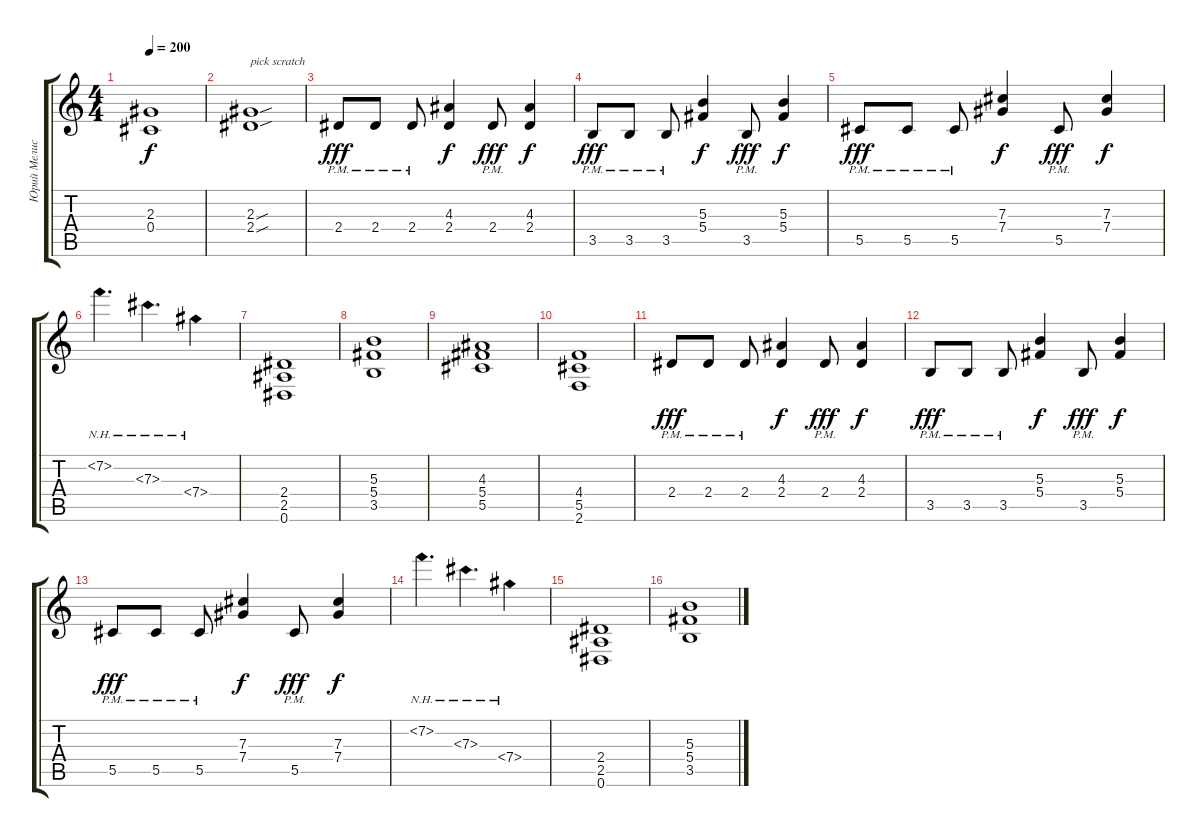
\track ("Юрий Мелисов" "Юрий Мелис") {instrument distortionguitar}
\staff {score tabs}
\tuning (Eb4 Bb3 Gb3 Db3 Ab2 Eb2) {hide}
\ts (4 4)
\tempo 200
\clef g2
\ks c
(2.3 0.4).1{dy f} |
(2.3{sou} 2.4{sou}).1{txt "pick scratch"} |
2.4{pm}.8{dy fff} 2.4{pm}.8 2.4{pm}.8 (4.3 2.4).4{dy f} 2.4{pm}.8{dy fff} (4.3 2.4).4{dy f} |
3.5{pm}.8{dy fff} 3.5{pm}.8 3.5{pm}.8 (5.3 5.4).4{dy f} 3.5{pm}.8{dy fff} (5.3 5.4).4{dy f} |
5.5{pm}.8{dy fff} 5.5{pm}.8 5.5{pm}.8 (7.3 7.4).4{dy f} 5.5{pm}.8{dy fff} (7.3 7.4).4{dy f} |
7.2{nh}.4{d} 7.3{nh}.4{d} 7.4{nh}.4 |
(2.4 2.5 0.6).1 |
(5.3 5.4 3.5).1 |
(4.3 5.4 5.5).1 |
(4.4 5.5 2.6).1 |
2.4{pm}.8{dy fff} 2.4{pm}.8 2.4{pm}.8 (4.3 2.4).4{dy f} 2.4{pm}.8{dy fff} (4.3 2.4).4{dy f} |
3.5{pm}.8{dy fff} 3.5{pm}.8 3.5{pm}.8 (5.3 5.4).4{dy f} 3.5{pm}.8{dy fff} (5.3 5.4).4{dy f} |
5.5{pm}.8{dy fff} 5.5{pm}.8 5.5{pm}.8 (7.3 7.4).4{dy f} 5.5{pm}.8{dy fff} (7.3 7.4).4{dy f} |
7.2{nh}.4{d} 7.3{nh}.4{d} 7.4{nh}.4 |
(2.4 2.5 0.6).1 |
(5.3 5.4 3.5).1
